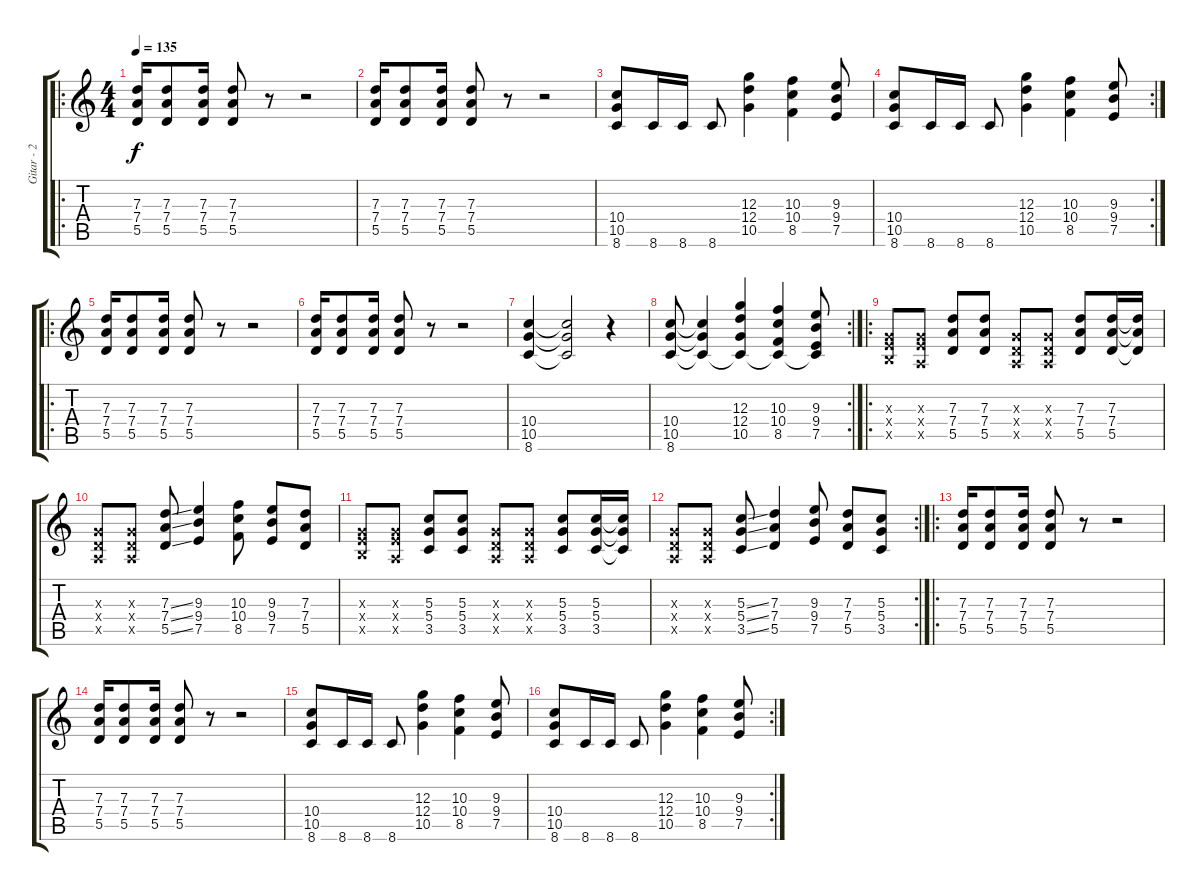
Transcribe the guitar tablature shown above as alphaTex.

\track ("Gitar - 2" "Gitar - 2") {instrument distortionguitar}
\staff {score tabs}
\tuning (E4 B3 G3 D3 A2 E2) {hide}
\ro
\ts (4 4)
\tempo 135
\clef g2
\ks c
(7.3 7.4 5.5).16{dy f instrument distortionguitar} (7.3 7.4 5.5).8 (7.3 7.4 5.5).16 (7.3 7.4 5.5).8 r.8 r.2 |
(7.3 7.4 5.5).16 (7.3 7.4 5.5).8 (7.3 7.4 5.5).16 (7.3 7.4 5.5).8 r.8 r.2 |
(10.4 10.5 8.6).8 8.6.16 8.6.16 8.6.8 (12.3 12.4 10.5).4 (10.3 10.4 8.5).4 (9.3 9.4 7.5).8 |
\rc 2
(10.4 10.5 8.6).8 8.6.16 8.6.16 8.6.8 (12.3 12.4 10.5).4 (10.3 10.4 8.5).4 (9.3 9.4 7.5).8 |
\ro
(7.3 7.4 5.5).16 (7.3 7.4 5.5).8 (7.3 7.4 5.5).16 (7.3 7.4 5.5).8 r.8 r.2 |
(7.3 7.4 5.5).16 (7.3 7.4 5.5).8 (7.3 7.4 5.5).16 (7.3 7.4 5.5).8 r.8 r.2 |
(10.4 10.5 8.6).4 (10.4{t} 10.5{t} 8.6{t}).2 r.4 |
\rc 2
(10.4 10.5 8.6).8 (10.4{t} 10.5{t} 8.6{t}).4 (12.3 12.4 10.5 8.6{t}).4 (10.3 10.4 8.5 8.6{t}).4 (9.3 9.4 7.5 8.6{t}).8 |
\ro
(0.3{x} 2.4{x} 2.5{x}).8 (0.3{x} 2.4{x} 0.5{x}).8 (7.3 7.4 5.5).8 (7.3 7.4 5.5).8 (0.3{x} 0.4{x} 0.5{x}).8 (0.3{x} 0.4{x} 0.5{x}).8 (7.3 7.4 5.5).8 (7.3 7.4 5.5).16 (7.3{t} 7.4{t} 5.5{t}).16 |
(0.3{x} 0.4{x} 0.5{x}).8 (0.3{x} 0.4{x} 0.5{x}).8 (7.3{ss} 7.4{ss} 5.5{ss}).8 (9.3 9.4 7.5).4 (10.3 10.4 8.5).8 (9.3 9.4 7.5).8 (7.3 7.4 5.5).8 |
(0.3{x} 2.4{x} 2.5{x}).8 (0.3{x} 2.4{x} 0.5{x}).8 (5.3 5.4 3.5).8 (5.3 5.4 3.5).8 (0.3{x} 0.4{x} 0.5{x}).8 (0.3{x} 0.4{x} 0.5{x}).8 (5.3 5.4 3.5).8 (5.3 5.4 3.5).16 (5.3{t} 5.4{t} 3.5{t}).16 |
\rc 2
(0.3{x} 0.4{x} 0.5{x}).8 (0.3{x} 0.4{x} 0.5{x}).8 (5.3{ss} 5.4{ss} 3.5{ss}).8 (7.3 7.4 5.5).4 (9.3 9.4 7.5).8 (7.3 7.4 5.5).8 (5.3 5.4 3.5).8 |
\ro
(7.3 7.4 5.5).16 (7.3 7.4 5.5).8 (7.3 7.4 5.5).16 (7.3 7.4 5.5).8 r.8 r.2 |
(7.3 7.4 5.5).16 (7.3 7.4 5.5).8 (7.3 7.4 5.5).16 (7.3 7.4 5.5).8 r.8 r.2 |
(10.4 10.5 8.6).8 8.6.16 8.6.16 8.6.8 (12.3 12.4 10.5).4 (10.3 10.4 8.5).4 (9.3 9.4 7.5).8 |
\rc 2
(10.4 10.5 8.6).8 8.6.16 8.6.16 8.6.8 (12.3 12.4 10.5).4 (10.3 10.4 8.5).4 (9.3 9.4 7.5).8
